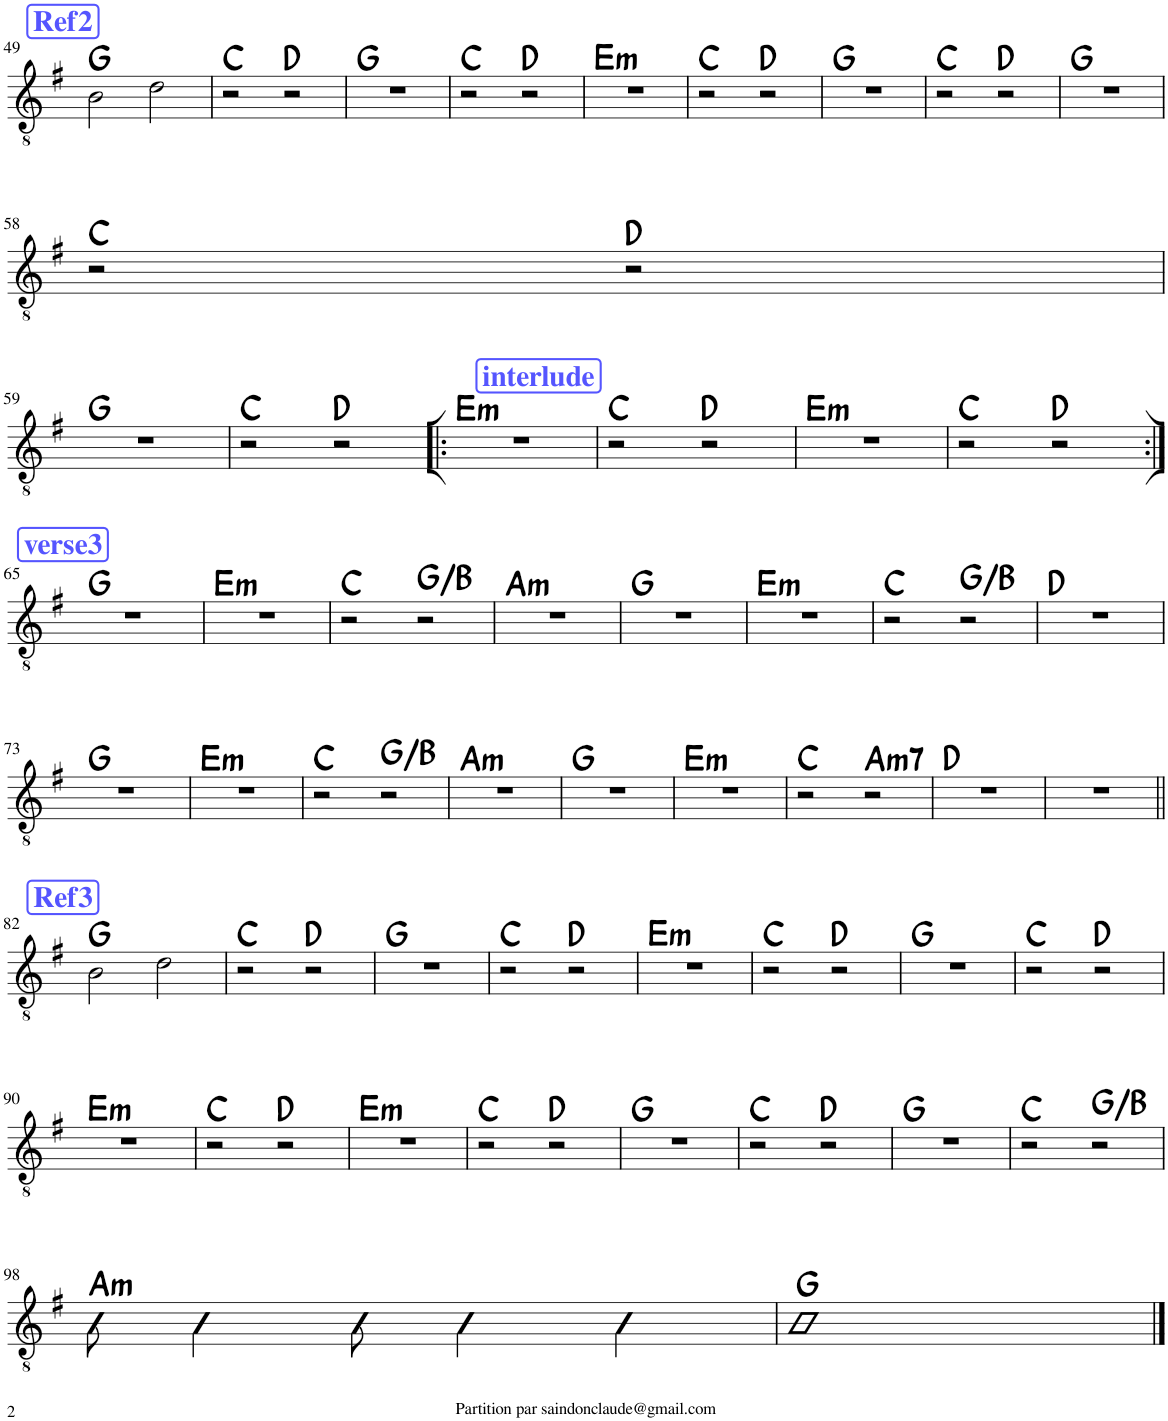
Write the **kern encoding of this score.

**kern	**harte
*part1	*part1
*staff1	*
*I"Classical Guitar	*
*I'Guit.	*
!!LO:PB:g=z
*clefGv2	*
*k[f#]	*
*M4/4	*
!!LO:REH:place=s1:a:B:cj:color=#5555FF:fs=14:t=Ref2
=49	=49
2B\	G:maj
2d\	.
=50	=50
2r	C:maj
2r	D:maj
=51	=51
1r	G:maj
=52	=52
2r	C:maj
2r	D:maj
=53	=53
!	!LO:H:kt=m
1r	E:min
=54	=54
2r	C:maj
2r	D:maj
=55	=55
1r	G:maj
=56	=56
2r	C:maj
2r	D:maj
=57	=57
1r	G:maj
!!LO:LB:g=z
=58	=58
2r	C:maj
2r	D:maj
!!LO:LB:g=z
=59	=59
1r	G:maj
=60	=60
2r	C:maj
2r	D:maj
!!LO:REH:place=s1:a:B:cj:color=#5555FF:fs=14:t=interlude
=61!|:	=61!|:
!	!LO:H:kt=m
1r	E:min
=62	=62
2r	C:maj
2r	D:maj
=63	=63
!	!LO:H:kt=m
1r	E:min
=64	=64
2r	C:maj
2r	D:maj
!!LO:LB:g=z
!!LO:REH:place=s1:a:B:cj:color=#5555FF:fs=14:t=verse3
=65:|!	=65:|!
1r	G:maj
=66	=66
!	!LO:H:kt=m
1r	E:min
=67	=67
2r	C:maj
2r	G:maj/3
=68	=68
!	!LO:H:kt=m
1r	A:min
=69	=69
1r	G:maj
=70	=70
!	!LO:H:kt=m
1r	E:min
=71	=71
2r	C:maj
2r	G:maj/3
=72	=72
1r	D:maj
!!LO:LB:g=z
=73	=73
1r	G:maj
=74	=74
!	!LO:H:kt=m
1r	E:min
=75	=75
2r	C:maj
2r	G:maj/3
=76	=76
!	!LO:H:kt=m
1r	A:min
=77	=77
1r	G:maj
=78	=78
!	!LO:H:kt=m
1r	E:min
=79	=79
2r	C:maj
!	!LO:H:kt=m7
2r	A:min7
=80	=80
1r	D:maj
=81	=81
1r	.
!!LO:LB:g=z
!!LO:REH:place=s1:a:B:cj:color=#5555FF:fs=14:t=Ref3
=82||	=82||
2B\	G:maj
2d\	.
=83	=83
2r	C:maj
2r	D:maj
=84	=84
1r	G:maj
=85	=85
2r	C:maj
2r	D:maj
=86	=86
!	!LO:H:kt=m
1r	E:min
=87	=87
2r	C:maj
2r	D:maj
=88	=88
1r	G:maj
=89	=89
2r	C:maj
2r	D:maj
!!LO:LB:g=z
=90	=90
!	!LO:H:kt=m
1r	E:min
=91	=91
2r	C:maj
2r	D:maj
=92	=92
!	!LO:H:kt=m
1r	E:min
=93	=93
2r	C:maj
2r	D:maj
=94	=94
1r	G:maj
=95	=95
2r	C:maj
2r	D:maj
=96	=96
1r	G:maj
=97	=97
2r	C:maj
2r	G:maj/3
!!LO:LB:g=z
=98	=98
!	!LO:H:kt=m
8A\	A:min
4A\	.
8A\	.
4A\	.
4A\	.
=99	=99
1A	G:maj
==	==
*-	*-
